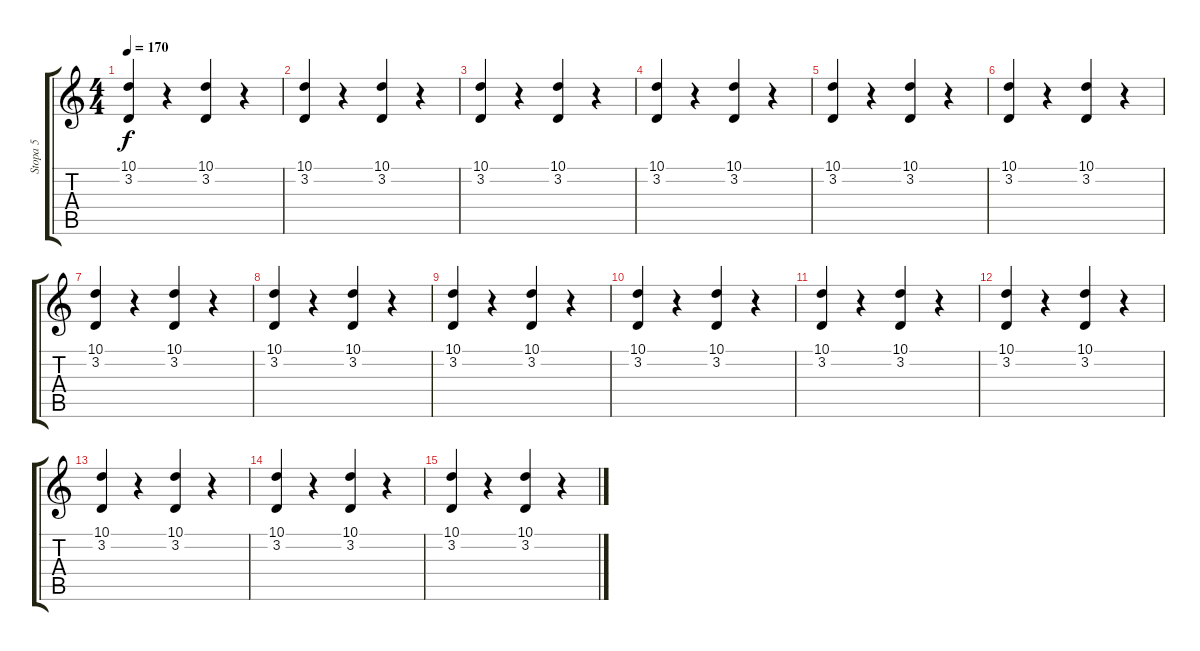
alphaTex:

\track ("Stopa 5" "Stopa 5") {instrument stringensemble1}
\staff {score tabs}
\tuning (E4 B3 G3 D3 A2 E2) {hide}
\ts (4 4)
\tempo 170
\clef g2
\ks c
(10.1 3.2).4{dy f} r.4 (10.1 3.2).4 r.4 |
(10.1 3.2).4 r.4 (10.1 3.2).4 r.4 |
(10.1 3.2).4 r.4 (10.1 3.2).4 r.4 |
(10.1 3.2).4 r.4 (10.1 3.2).4 r.4 |
(10.1 3.2).4 r.4 (10.1 3.2).4 r.4 |
(10.1 3.2).4 r.4 (10.1 3.2).4 r.4 |
(10.1 3.2).4 r.4 (10.1 3.2).4 r.4 |
(10.1 3.2).4 r.4 (10.1 3.2).4 r.4 |
(10.1 3.2).4 r.4 (10.1 3.2).4 r.4 |
(10.1 3.2).4 r.4 (10.1 3.2).4 r.4 |
(10.1 3.2).4 r.4 (10.1 3.2).4 r.4 |
(10.1 3.2).4 r.4 (10.1 3.2).4 r.4 |
(10.1 3.2).4 r.4 (10.1 3.2).4 r.4 |
(10.1 3.2).4 r.4 (10.1 3.2).4 r.4 |
(10.1 3.2).4 r.4 (10.1 3.2).4 r.4
